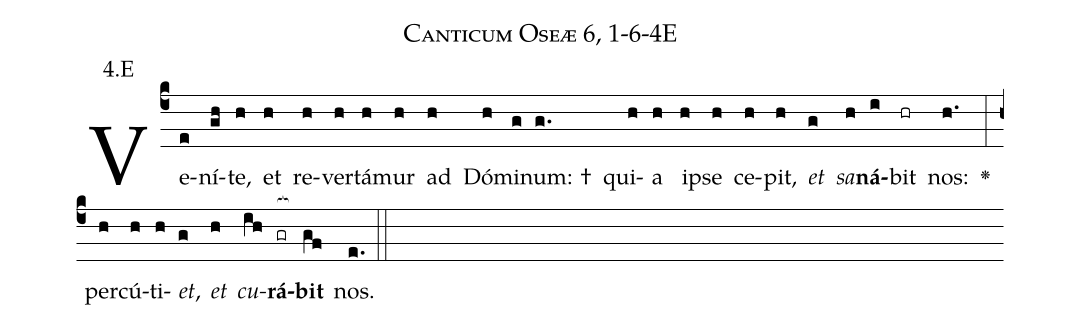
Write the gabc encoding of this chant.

name: Canticum Oseæ 6, 1-6-4E;
annotation: 4.E;
%%
(c4)Ve(e)ní(gh)te,(h) et(h) re(h)ver(h)tá(h)mur(h) ad(h) Dó(h)mi(g)num: †(g.) qui(h)a(h) i(h)pse(h) ce(h)pit,(h) <i>et</i>(g) <i>sa</i>(h)<b>ná</b>(i)bit(hr) nos:(h.) <v>\greheightstar</v>(:) per(h)cú(h)ti(h)<i>et</i>,(g) <i>et</i>(h) <i>cu</i>(ih)<b>rá</b>(gr[ocb:1{])<b>bit</b>(gf[ocb:0}]) nos.(e.) (::)


%E(h) u(g) o(h) u(ih) a(gf) e.(e.) (::)
